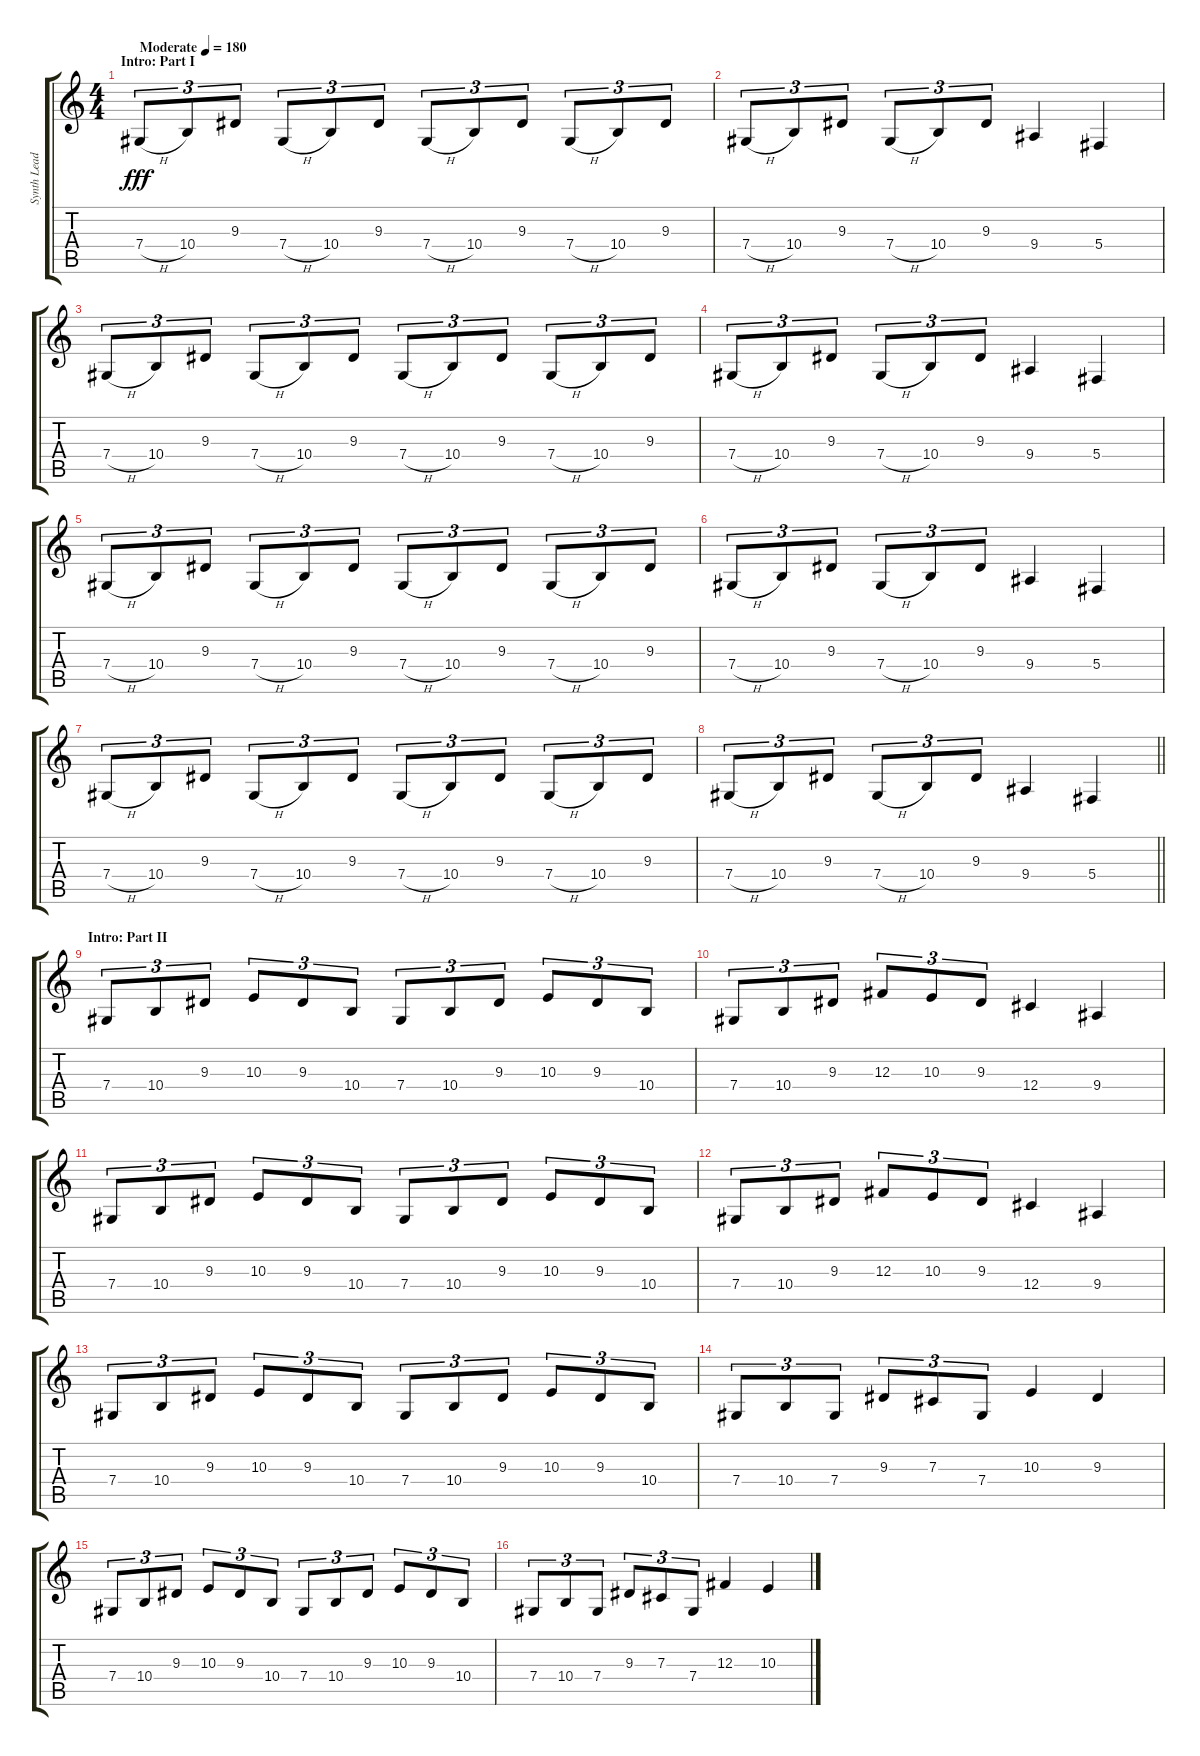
\track ("Synth Lead/Clean Vocals" "Synth Lead") {instrument lead2sawtooth}
\staff {score tabs}
\tuning (Eb4 Bb3 Gb3 Db3 Ab2 Eb2) {hide}
\ts (4 4)
\section ("" "Intro: Part I")
\tempo (180 "Moderate")
\clef g2
\ks c
7.4{h}.8{tu (3 2) dy fff instrument lead2sawtooth} 10.4.8{tu (3 2)} 9.3.8{tu (3 2)} 7.4{h}.8{tu (3 2)} 10.4.8{tu (3 2)} 9.3.8{tu (3 2)} 7.4{h}.8{tu (3 2)} 10.4.8{tu (3 2)} 9.3.8{tu (3 2)} 7.4{h}.8{tu (3 2)} 10.4.8{tu (3 2)} 9.3.8{tu (3 2)} |
7.4{h}.8{tu (3 2)} 10.4.8{tu (3 2)} 9.3.8{tu (3 2)} 7.4{h}.8{tu (3 2)} 10.4.8{tu (3 2)} 9.3.8{tu (3 2)} 9.4.4 5.4.4 |
7.4{h}.8{tu (3 2)} 10.4.8{tu (3 2)} 9.3.8{tu (3 2)} 7.4{h}.8{tu (3 2)} 10.4.8{tu (3 2)} 9.3.8{tu (3 2)} 7.4{h}.8{tu (3 2)} 10.4.8{tu (3 2)} 9.3.8{tu (3 2)} 7.4{h}.8{tu (3 2)} 10.4.8{tu (3 2)} 9.3.8{tu (3 2)} |
7.4{h}.8{tu (3 2)} 10.4.8{tu (3 2)} 9.3.8{tu (3 2)} 7.4{h}.8{tu (3 2)} 10.4.8{tu (3 2)} 9.3.8{tu (3 2)} 9.4.4 5.4.4 |
7.4{h}.8{tu (3 2)} 10.4.8{tu (3 2)} 9.3.8{tu (3 2)} 7.4{h}.8{tu (3 2)} 10.4.8{tu (3 2)} 9.3.8{tu (3 2)} 7.4{h}.8{tu (3 2)} 10.4.8{tu (3 2)} 9.3.8{tu (3 2)} 7.4{h}.8{tu (3 2)} 10.4.8{tu (3 2)} 9.3.8{tu (3 2)} |
7.4{h}.8{tu (3 2)} 10.4.8{tu (3 2)} 9.3.8{tu (3 2)} 7.4{h}.8{tu (3 2)} 10.4.8{tu (3 2)} 9.3.8{tu (3 2)} 9.4.4 5.4.4 |
7.4{h}.8{tu (3 2)} 10.4.8{tu (3 2)} 9.3.8{tu (3 2)} 7.4{h}.8{tu (3 2)} 10.4.8{tu (3 2)} 9.3.8{tu (3 2)} 7.4{h}.8{tu (3 2)} 10.4.8{tu (3 2)} 9.3.8{tu (3 2)} 7.4{h}.8{tu (3 2)} 10.4.8{tu (3 2)} 9.3.8{tu (3 2)} |
\barLineRight lightlight
7.4{h}.8{tu (3 2)} 10.4.8{tu (3 2)} 9.3.8{tu (3 2)} 7.4{h}.8{tu (3 2)} 10.4.8{tu (3 2)} 9.3.8{tu (3 2)} 9.4.4 5.4.4 |
\section ("" "Intro: Part II")
7.4.8{tu (3 2)} 10.4.8{tu (3 2)} 9.3.8{tu (3 2)} 10.3.8{tu (3 2)} 9.3.8{tu (3 2)} 10.4.8{tu (3 2)} 7.4.8{tu (3 2)} 10.4.8{tu (3 2)} 9.3.8{tu (3 2)} 10.3.8{tu (3 2)} 9.3.8{tu (3 2)} 10.4.8{tu (3 2)} |
7.4.8{tu (3 2)} 10.4.8{tu (3 2)} 9.3.8{tu (3 2)} 12.3.8{tu (3 2)} 10.3.8{tu (3 2)} 9.3.8{tu (3 2)} 12.4.4 9.4.4 |
7.4.8{tu (3 2)} 10.4.8{tu (3 2)} 9.3.8{tu (3 2)} 10.3.8{tu (3 2)} 9.3.8{tu (3 2)} 10.4.8{tu (3 2)} 7.4.8{tu (3 2)} 10.4.8{tu (3 2)} 9.3.8{tu (3 2)} 10.3.8{tu (3 2)} 9.3.8{tu (3 2)} 10.4.8{tu (3 2)} |
7.4.8{tu (3 2)} 10.4.8{tu (3 2)} 9.3.8{tu (3 2)} 12.3.8{tu (3 2)} 10.3.8{tu (3 2)} 9.3.8{tu (3 2)} 12.4.4 9.4.4 |
7.4.8{tu (3 2)} 10.4.8{tu (3 2)} 9.3.8{tu (3 2)} 10.3.8{tu (3 2)} 9.3.8{tu (3 2)} 10.4.8{tu (3 2)} 7.4.8{tu (3 2)} 10.4.8{tu (3 2)} 9.3.8{tu (3 2)} 10.3.8{tu (3 2)} 9.3.8{tu (3 2)} 10.4.8{tu (3 2)} |
7.4.8{tu (3 2)} 10.4.8{tu (3 2)} 7.4.8{tu (3 2)} 9.3.8{tu (3 2)} 7.3.8{tu (3 2)} 7.4.8{tu (3 2)} 10.3.4 9.3.4 |
7.4.8{tu (3 2)} 10.4.8{tu (3 2)} 9.3.8{tu (3 2)} 10.3.8{tu (3 2)} 9.3.8{tu (3 2)} 10.4.8{tu (3 2)} 7.4.8{tu (3 2)} 10.4.8{tu (3 2)} 9.3.8{tu (3 2)} 10.3.8{tu (3 2)} 9.3.8{tu (3 2)} 10.4.8{tu (3 2)} |
7.4.8{tu (3 2)} 10.4.8{tu (3 2)} 7.4.8{tu (3 2)} 9.3.8{tu (3 2)} 7.3.8{tu (3 2)} 7.4.8{tu (3 2)} 12.3.4 10.3.4
